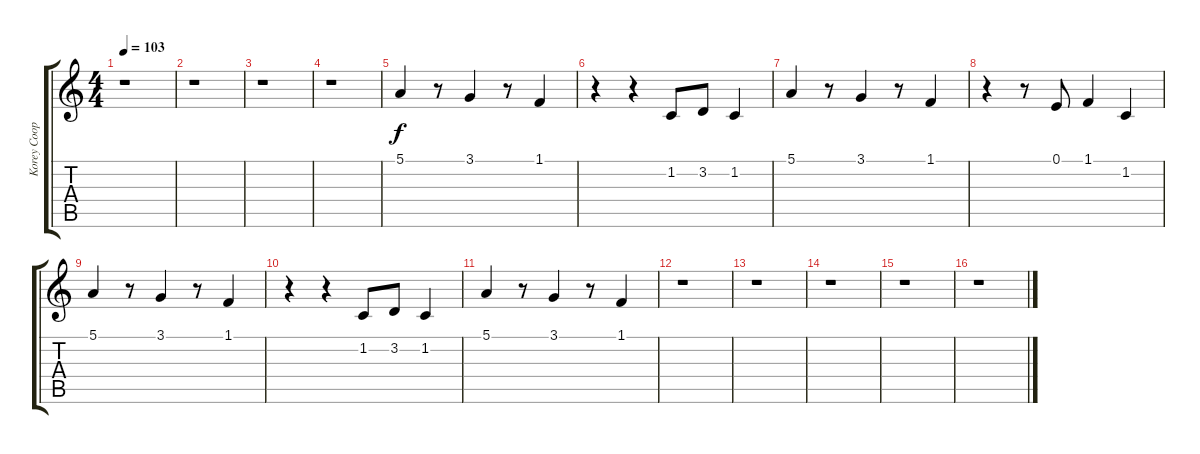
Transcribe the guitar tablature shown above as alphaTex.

\track ("Korey Cooper - Keys" "Korey Coop") {instrument violin}
\staff {score tabs}
\tuning (E4 B3 G3 D3 A2 E2) {hide}
\ts (4 4)
\tempo 103
\clef g2
\ks c
r.1{dy f} |
r.1 |
r.1 |
r.1 |
5.1.4 r.8 3.1.4 r.8 1.1.4 |
r.4 r.4 1.2.8 3.2.8 1.2.4 |
5.1.4 r.8 3.1.4 r.8 1.1.4 |
r.4 r.8 0.1.8 1.1.4 1.2.4 |
5.1.4 r.8 3.1.4 r.8 1.1.4 |
r.4 r.4 1.2.8 3.2.8 1.2.4 |
5.1.4 r.8 3.1.4 r.8 1.1.4 |
r.1 |
r.1 |
r.1 |
r.1 |
r.1
